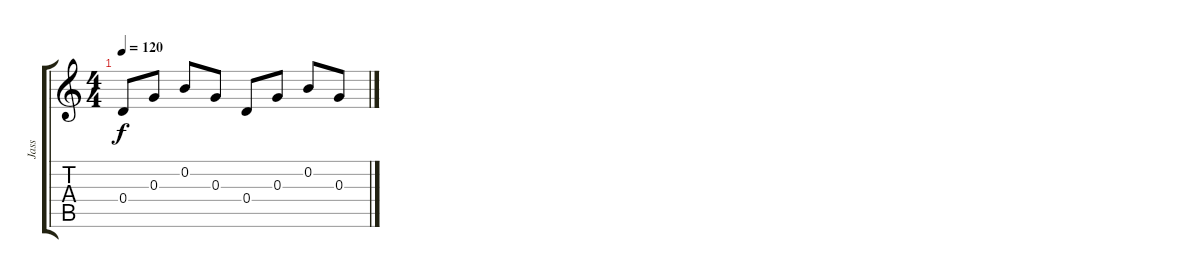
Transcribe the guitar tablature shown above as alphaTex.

\track ("Jass" "Jass") {instrument electricguitarjazz}
\staff {score tabs}
\tuning (E4 B3 G3 D3 A2 E2) {hide}
\ts (4 4)
\tempo 120
\clef g2
\ks c
0.4.8{dy f} 0.3.8 0.2.8 0.3.8 0.4.8 0.3.8 0.2.8 0.3.8
